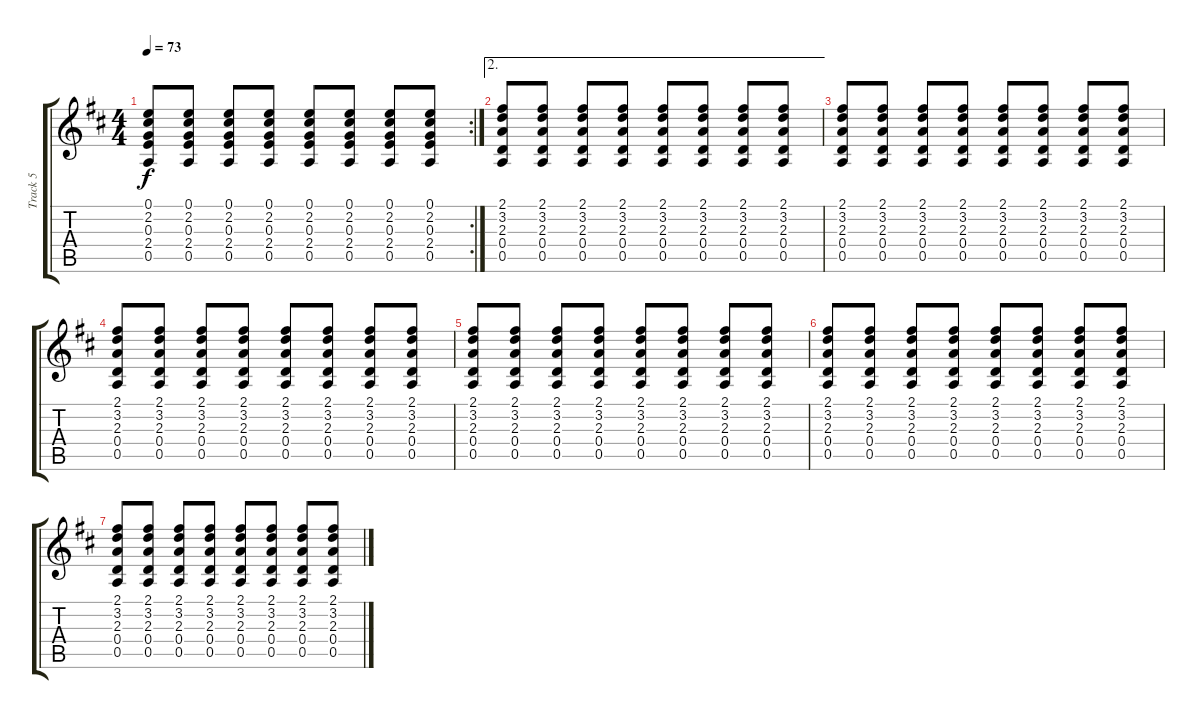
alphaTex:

\track ("Track 5" "Track 5") {instrument acousticguitarsteel}
\staff {score tabs}
\tuning (E4 B3 G3 D3 A2 E2) {hide}
\rc 2
\ts (4 4)
\tempo 73
\clef g2
\ks d
(0.1 2.2 0.3 2.4 0.5).8{dy f} (0.1 2.2 0.3 2.4 0.5).8 (0.1 2.2 0.3 2.4 0.5).8 (0.1 2.2 0.3 2.4 0.5).8 (0.1 2.2 0.3 2.4 0.5).8 (0.1 2.2 0.3 2.4 0.5).8 (0.1 2.2 0.3 2.4 0.5).8 (0.1 2.2 0.3 2.4 0.5).8 |
\ae 2
(2.1 3.2 2.3 0.4 0.5).8 (2.1 3.2 2.3 0.4 0.5).8 (2.1 3.2 2.3 0.4 0.5).8 (2.1 3.2 2.3 0.4 0.5).8 (2.1 3.2 2.3 0.4 0.5).8 (2.1 3.2 2.3 0.4 0.5).8 (2.1 3.2 2.3 0.4 0.5).8 (2.1 3.2 2.3 0.4 0.5).8 |
(2.1 3.2 2.3 0.4 0.5).8 (2.1 3.2 2.3 0.4 0.5).8 (2.1 3.2 2.3 0.4 0.5).8 (2.1 3.2 2.3 0.4 0.5).8 (2.1 3.2 2.3 0.4 0.5).8 (2.1 3.2 2.3 0.4 0.5).8 (2.1 3.2 2.3 0.4 0.5).8 (2.1 3.2 2.3 0.4 0.5).8 |
(2.1 3.2 2.3 0.4 0.5).8{volume 0} (2.1 3.2 2.3 0.4 0.5).8 (2.1 3.2 2.3 0.4 0.5).8 (2.1 3.2 2.3 0.4 0.5).8 (2.1 3.2 2.3 0.4 0.5).8 (2.1 3.2 2.3 0.4 0.5).8 (2.1 3.2 2.3 0.4 0.5).8 (2.1 3.2 2.3 0.4 0.5).8 |
(2.1 3.2 2.3 0.4 0.5).8 (2.1 3.2 2.3 0.4 0.5).8 (2.1 3.2 2.3 0.4 0.5).8 (2.1 3.2 2.3 0.4 0.5).8 (2.1 3.2 2.3 0.4 0.5).8 (2.1 3.2 2.3 0.4 0.5).8 (2.1 3.2 2.3 0.4 0.5).8 (2.1 3.2 2.3 0.4 0.5).8 |
(2.1 3.2 2.3 0.4 0.5).8 (2.1 3.2 2.3 0.4 0.5).8 (2.1 3.2 2.3 0.4 0.5).8 (2.1 3.2 2.3 0.4 0.5).8 (2.1 3.2 2.3 0.4 0.5).8 (2.1 3.2 2.3 0.4 0.5).8 (2.1 3.2 2.3 0.4 0.5).8 (2.1 3.2 2.3 0.4 0.5).8 |
(2.1 3.2 2.3 0.4 0.5).8 (2.1 3.2 2.3 0.4 0.5).8 (2.1 3.2 2.3 0.4 0.5).8 (2.1 3.2 2.3 0.4 0.5).8 (2.1 3.2 2.3 0.4 0.5).8 (2.1 3.2 2.3 0.4 0.5).8 (2.1 3.2 2.3 0.4 0.5).8 (2.1 3.2 2.3 0.4 0.5).8
